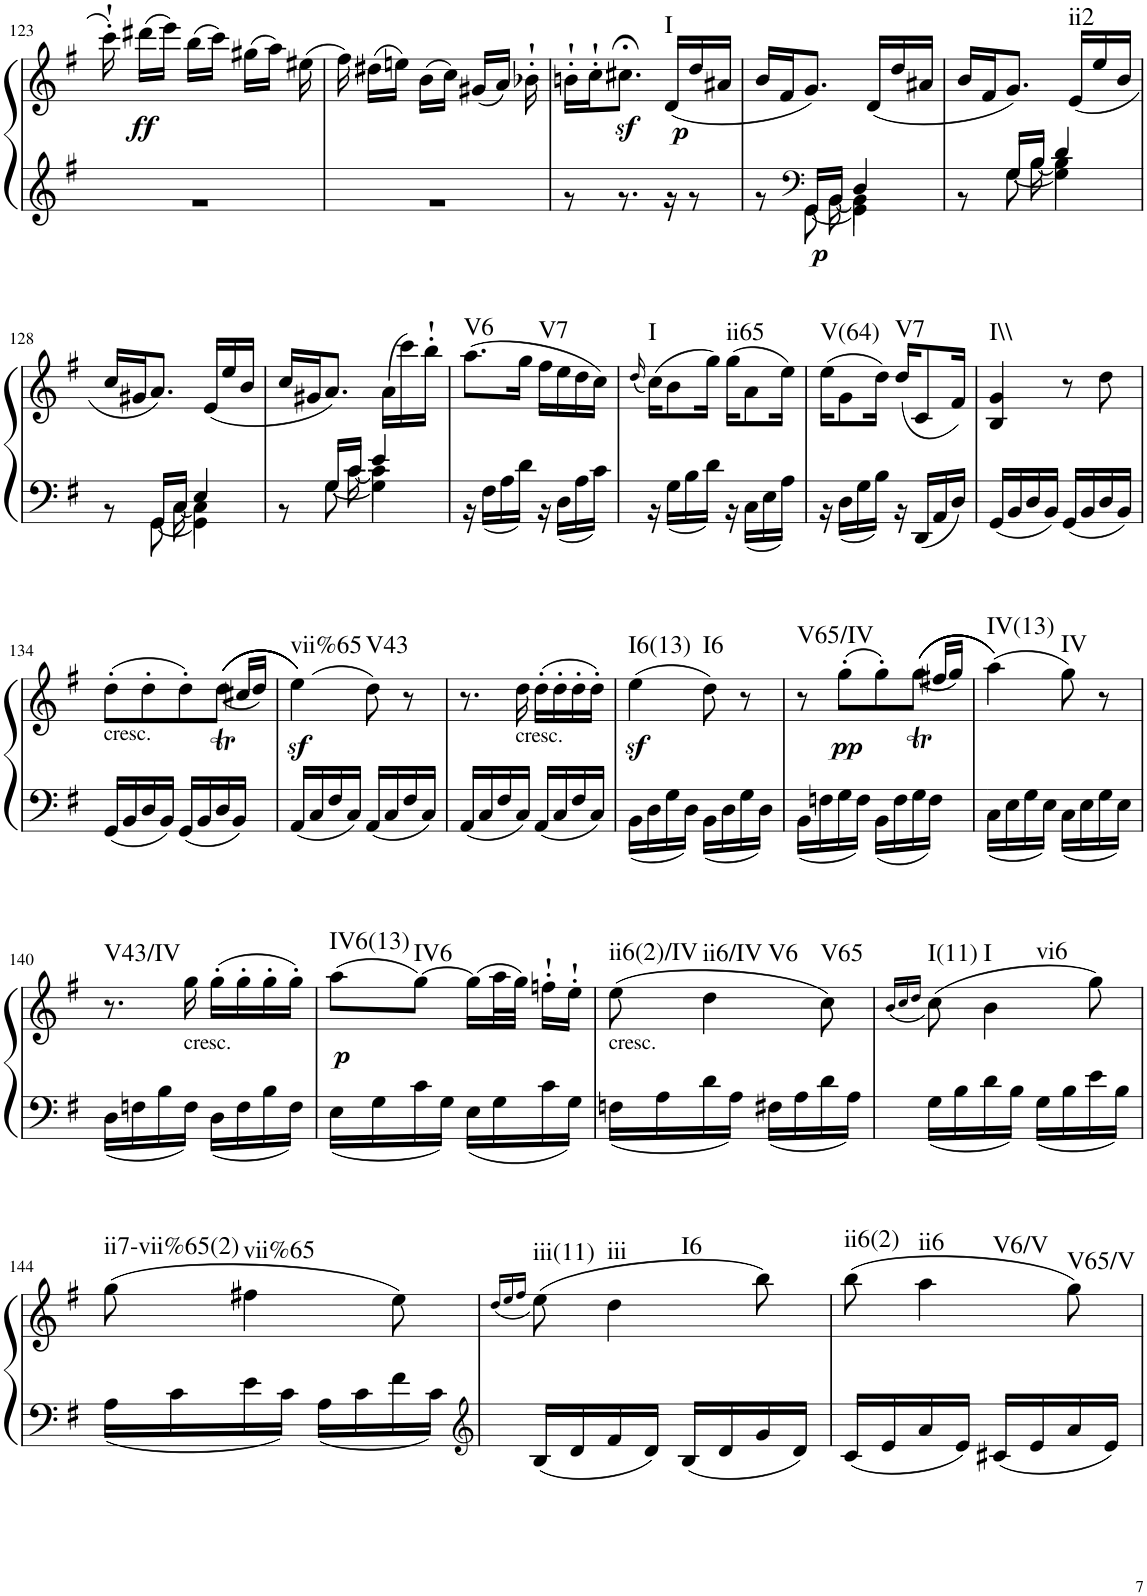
**kern	**kern	**dynam	**harte
*part1	*part1	*part1	*part1
*staff2	*staff1	*staff1/2	*
*I"Piano	*	*	*
*I'Pno	*	*	*
!!LO:PB:g=z
*clefG2	*clefG2	*	*
*k[f#]	*k[f#]	*	*
*G:	*G:	*	*
*M2/4	*M2/4	*	*
=123	=123	=123	=123
*^	*	*	*
2ryy	2r	16ccc'`\	.	.
!	!	!	!LO:DY:b	!
.	.	(16ddd#X\LL	ff	.
.	.	16eee\JJ)	.	.
.	.	(16bb\LL	.	.
.	.	16ccc\JJ)	.	.
.	.	(16gg#X\LL	.	.
.	.	16aa\JJ)	.	.
.	.	(16ee#X\	.	.
=124	=124	=124	=124	=124
2ryy	2r	16ff#\)	.	.
.	.	(16dd#X\LL	.	.
.	.	16een\JJ)	.	.
.	.	(16b\LL	.	.
.	.	16cc\JJ)	.	.
.	.	(16g#X/LL	.	.
.	.	16a/JJ)	.	.
.	.	16b-X'`\	.	.
=125	=125	=125	=125	=125
2ryy	8r	16bn'`\LL	.	.
.	.	16cc'`\J	.	.
.	8.r	8.cc#Xz<;<\J	.	.
!	!	!	!LO:DY:b	!LO:H:kt=I
.	16r	(16d/LL	p	N
.	8r	16dd/	.	.
.	.	16a#X/JJ	.	.
=126	=126	=126	=126	=126
*^	*^	*	*	*
2ryy	8r	8ryy	8.ryy	16b/LL	.	.
.	.	.	.	16f#/J	.	.
*clefF4	*	*	*	*	*	*
!	!	!	!	!	!LO:DY:b=2	!
.	16GG/LL	[8GG\	.	8.g/J)	p	.
.	16BB/JJ	.	[16BB\	.	.	.
.	4D/	4GG\]	4BB\]	.	.	.
.	.	.	.	(16d/LL	.	.
.	.	.	.	16dd/	.	.
.	.	.	.	16a#X/JJ	.	.
=127	=127	=127	=127	=127	=127	=127
2ryy	8r	8ryy	8.ryy	16b/LL	.	.
.	.	.	.	16f#/J	.	.
.	16G/LL	[8G\	.	8.g/J)	.	.
.	16B/JJ	.	[16B\	.	.	.
.	4d/	4G\]	4B\]	.	.	.
!	!	!	!	!	!	!LO:H:kt=ii2
.	.	.	.	(16e/LL	.	N
.	.	.	.	16ee/	.	.
.	.	.	.	16b/JJ	.	.
!!LO:LB:g=z
=128	=128	=128	=128	=128	=128	=128
2ryy	8r	8ryy	8.ryy	16cc/LL	.	.
.	.	.	.	16g#X/J	.	.
.	16GG/LL	[8GG\	.	8.a/J)	.	.
.	16C/JJ	.	[16C\	.	.	.
.	4E/	4GG\]	4C\]	.	.	.
.	.	.	.	(16e/LL	.	.
.	.	.	.	16ee/	.	.
.	.	.	.	16b/JJ	.	.
=129	=129	=129	=129	=129	=129	=129
2ryy	8r	8ryy	8.ryy	16cc/LL	.	.
.	.	.	.	16g#X/J	.	.
.	16G/LL	[8G\	.	8.a/J)	.	.
.	16c/JJ	.	[16c\	.	.	.
.	4e/	4G\]	4c\]	.	.	.
.	.	.	.	(16a\LL	.	.
.	.	.	.	16ccc\)	.	.
.	.	.	.	16bb'`\JJ	.	.
*	*v	*v	*v	*	*	*
=130	=130	=130	=130	=130
!	!	!	!	!LO:H:kt=V6
2ryy	16r	(8.aa\L	.	N
.	16F#\LL	.	.	.
.	16A\	.	.	.
.	16d\JJ	16gg\Jk	.	.
!	!	!	!	!LO:H:kt=V7
.	16r	16ff#\LL	.	N
.	16D\LL	16ee\	.	.
.	16A\	16dd\	.	.
.	16c\JJ	16cc\JJ)	.	.
=131	=131	=131	=131	=131
.	.	(16qdd/	.	.
!	!	!	!	!LO:H:kt=I
2ryy	16r	(16cc\KL)	.	N
.	16G\LL	8b\	.	.
.	16B\	.	.	.
.	16d\JJ	16gg\Jk)	.	.
!	!	!	!	!LO:H:kt=ii65
.	16r	(16gg\KL	.	N
.	16C\LL	8a\	.	.
.	16E\	.	.	.
.	16A\JJ	16ee\Jk)	.	.
=132	=132	=132	=132	=132
!	!	!	!	!LO:H:kt=V(64)
2ryy	16r	(16ee\KL	.	N
.	16D\LL	8g\	.	.
.	16G\	.	.	.
.	16B\JJ	16dd\Jk)	.	.
!	!	!	!	!LO:H:kt=V7
.	16r	(16dd/KL	.	N
.	16DD/LL	8c/	.	.
.	16AA/	.	.	.
.	16D/JJ	16f#/Jk)	.	.
=133	=133	=133	=133	=133
!	!	!	!	!LO:H:kt=I\\
2ryy	16GG/LL	4B/ 4g/	.	N
.	16BB/	.	.	.
.	16D/	.	.	.
.	16BB/JJ	.	.	.
.	16GG/LL	8r	.	.
.	16BB/	.	.	.
.	16D/	8dd\	.	.
.	16BB/JJ	.	.	.
!!LO:LB:g=z
=134	=134	=134	=134	=134
*	*	*^	*	*
!	!	!LO:TX:b:t=cresc.	!	!	!
2ryy	16GG/LL	(8dd'\L	4ryy	.	.
.	16BB/	.	.	.	.
.	16D/	8dd'\	.	.	.
.	16BB/JJ	.	.	.	.
*	*	*	*Xtuplet	*	*
.	16GG/LL	8dd'\)	10.ryy	.	.
.	16BB/	.	.	.	.
.	16D/	(((((((((8ddT\J	.	.	.
.	.	.	40ee	.	.
.	.	.	40dd	.	.
.	16BB/JJ	.	.	.	.
.	.	.	40cc#X/LL	.	.
.	.	.	40dd/JJ)	.	.
4ryy	4ryy	4ryy	5ryy	.	.
.	.	.	20ryy	.	.
=135	=135	=135	=135	=135	=135
!	!	!	!	!LO:DY:b	!LO:H:kt=vii%65
*	*	*v	*v	*	*
2ryy	16AA/LL	(4ee\))))))))	sf	N
.	16C/	.	.	.
.	16F#/	.	.	.
.	16C/JJ	.	.	.
!	!	!	!	!LO:H:kt=V43
.	16AA/LL	8dd\)	.	N
.	16C/	.	.	.
.	16F#/	8r	.	.
.	16C/JJ	.	.	.
=136	=136	=136	=136	=136
2ryy	16AA/LL	8.r	.	.
.	16C/	.	.	.
.	16F#/	.	.	.
!	!	!LO:TX:b:t=cresc.	!	!
.	16C/JJ	16dd\	.	.
.	16AA/LL	(16dd'\LL	.	.
.	16C/	16dd'\	.	.
.	16F#/	16dd'\	.	.
.	16C/JJ	16dd'\JJ)	.	.
=137	=137	=137	=137	=137
!	!	!	!LO:DY:b	!LO:H:kt=I6(13)
2ryy	16BB\LL	(4ee\	sf	N
.	16D\	.	.	.
.	16G\	.	.	.
.	16D\JJ	.	.	.
!	!	!	!	!LO:H:kt=I6
.	16BB\LL	8dd\)	.	N
.	16D\	.	.	.
.	16G\	8r	.	.
.	16D\JJ	.	.	.
=138	=138	=138	=138	=138
*	*	*^	*	*
!	!	!	!	!	!LO:H:kt=V65/IV
2ryy	16BB\LL	8r	4ryy	.	N
.	16Fn\	.	.	.	.
!	!	!	!	!LO:DY:b	!
.	16G\	(8gg'\L	.	pp	.
.	16F\JJ	.	.	.	.
.	16BB\LL	8gg'\)	10.ryy	.	.
.	16F\	.	.	.	.
.	16G\	(((((((((8ggT\J	.	.	.
.	.	.	40aa	.	.
.	.	.	40gg	.	.
.	16F\JJ	.	.	.	.
.	.	.	40ff#X/LL	.	.
.	.	.	40gg/JJ)	.	.
4ryy	4ryy	4ryy	5ryy	.	.
.	.	.	20ryy	.	.
=139	=139	=139	=139	=139	=139
!	!	!	!	!	!LO:H:kt=IV(13)
*	*	*v	*v	*	*
2ryy	16C\LL	(4aa\))))))))	.	N
.	16E\	.	.	.
.	16G\	.	.	.
.	16E\JJ	.	.	.
!	!	!	!	!LO:H:kt=IV
.	16C\LL	8gg\)	.	N
.	16E\	.	.	.
.	16G\	8r	.	.
.	16E\JJ	.	.	.
!!LO:LB:g=z
=140	=140	=140	=140	=140
!	!	!	!	!LO:H:kt=V43/IV
2ryy	16D\LL	8.r	.	N
.	16Fn\	.	.	.
.	16B\	.	.	.
!	!	!LO:TX:b:t=cresc.	!	!
.	16F\JJ	16gg\	.	.
.	16D\LL	(16gg'\LL	.	.
.	16F\	16gg'\	.	.
.	16B\	16gg'\	.	.
.	16F\JJ	16gg'\JJ)	.	.
=141	=141	=141	=141	=141
!	!	!	!LO:DY:b	!LO:H:kt=IV6(13)
2ryy	16E\LL	(8aa\L	p	N
.	16G\	.	.	.
!	!	!	!	!LO:H:kt=IV6
.	16c\	[8gg\J)	.	N
.	16G\JJ	.	.	.
.	16E\LL	(16gg\LL]	.	.
.	16G\	32aa\L	.	.
.	.	32gg\JJJ)	.	.
.	16c\	16ffn'`\LL	.	.
.	16G\JJ	16ee'`\JJ	.	.
=142	=142	=142	=142	=142
!	!	!LO:TX:b:t=cresc.	!	!LO:H:kt=ii6(2)/IV
2ryy	16Fn\LL	(8ee\	.	N
.	16A\	.	.	.
!	!	!	!	!LO:H:n=1:kt=ii6/IV
!	!	!	!	!LO:H:n=2:kt=V6
.	16d\	4dd\	.	N N
.	16A\JJ	.	.	.
.	16F#X\LL	.	.	.
.	16A\	.	.	.
!	!	!	!	!LO:H:kt=V65
.	16d\	8cc\)	.	N
.	16A\JJ	.	.	.
=143	=143	=143	=143	=143
.	.	(16qb/LL	.	.
.	.	16qcc/	.	.
.	.	16qdd/JJ	.	.
!	!	!	!	!LO:H:kt=I(11)
2ryy	16G\LL	(8cc\)	.	N
.	16B\	.	.	.
!	!	!	!	!LO:H:n=1:kt=I
!	!	!	!	!LO:H:n=2:kt=vi6
.	16d\	4b\	.	N N
.	16B\JJ	.	.	.
.	16G\LL	.	.	.
.	16B\	.	.	.
.	16e\	8gg\)	.	.
.	16B\JJ	.	.	.
!!LO:LB:g=z
=144	=144	=144	=144	=144
!	!	!	!	!LO:H:kt=ii7-vii%65(2)
2ryy	16A\LL	(8gg\	.	N
.	16c\	.	.	.
!	!	!	!	!LO:H:kt=vii%65
.	16e\	4ff#X\	.	N
.	16c\JJ	.	.	.
.	16A\LL	.	.	.
.	16c\	.	.	.
.	16f#\	8ee\)	.	.
.	16c\JJ	.	.	.
=145	=145	=145	=145	=145
*clefG2	*	*	*	*
.	.	(16qdd/LL	.	.
.	.	16qee/	.	.
.	.	16qff#/JJ	.	.
!	!	!	!	!LO:H:kt=iii(11)
2ryy	16B/LL	(8ee\)	.	N
.	16d/	.	.	.
!	!	!	!	!LO:H:n=1:kt=iii
!	!	!	!	!LO:H:n=2:kt=I6
.	16f#/	4dd\	.	N N
.	16d/JJ	.	.	.
.	16B/LL	.	.	.
.	16d/	.	.	.
.	16g/	8bb\)	.	.
.	16d/JJ	.	.	.
=146	=146	=146	=146	=146
!	!	!	!	!LO:H:kt=ii6(2)
2ryy	16c/LL	(8bb\	.	N
.	16e/	.	.	.
!	!	!	!	!LO:H:n=1:kt=ii6
!	!	!	!	!LO:H:n=2:kt=V6/V
.	16a/	4aa\	.	N N
.	16e/JJ	.	.	.
.	16c#X/LL	.	.	.
.	16e/	.	.	.
!	!	!	!	!LO:H:kt=V65/V
.	16a/	8gg\)	.	N
.	16e/JJ	.	.	.
*v	*v	*	*	*
=	=	=	=
*-	*-	*-	*-
